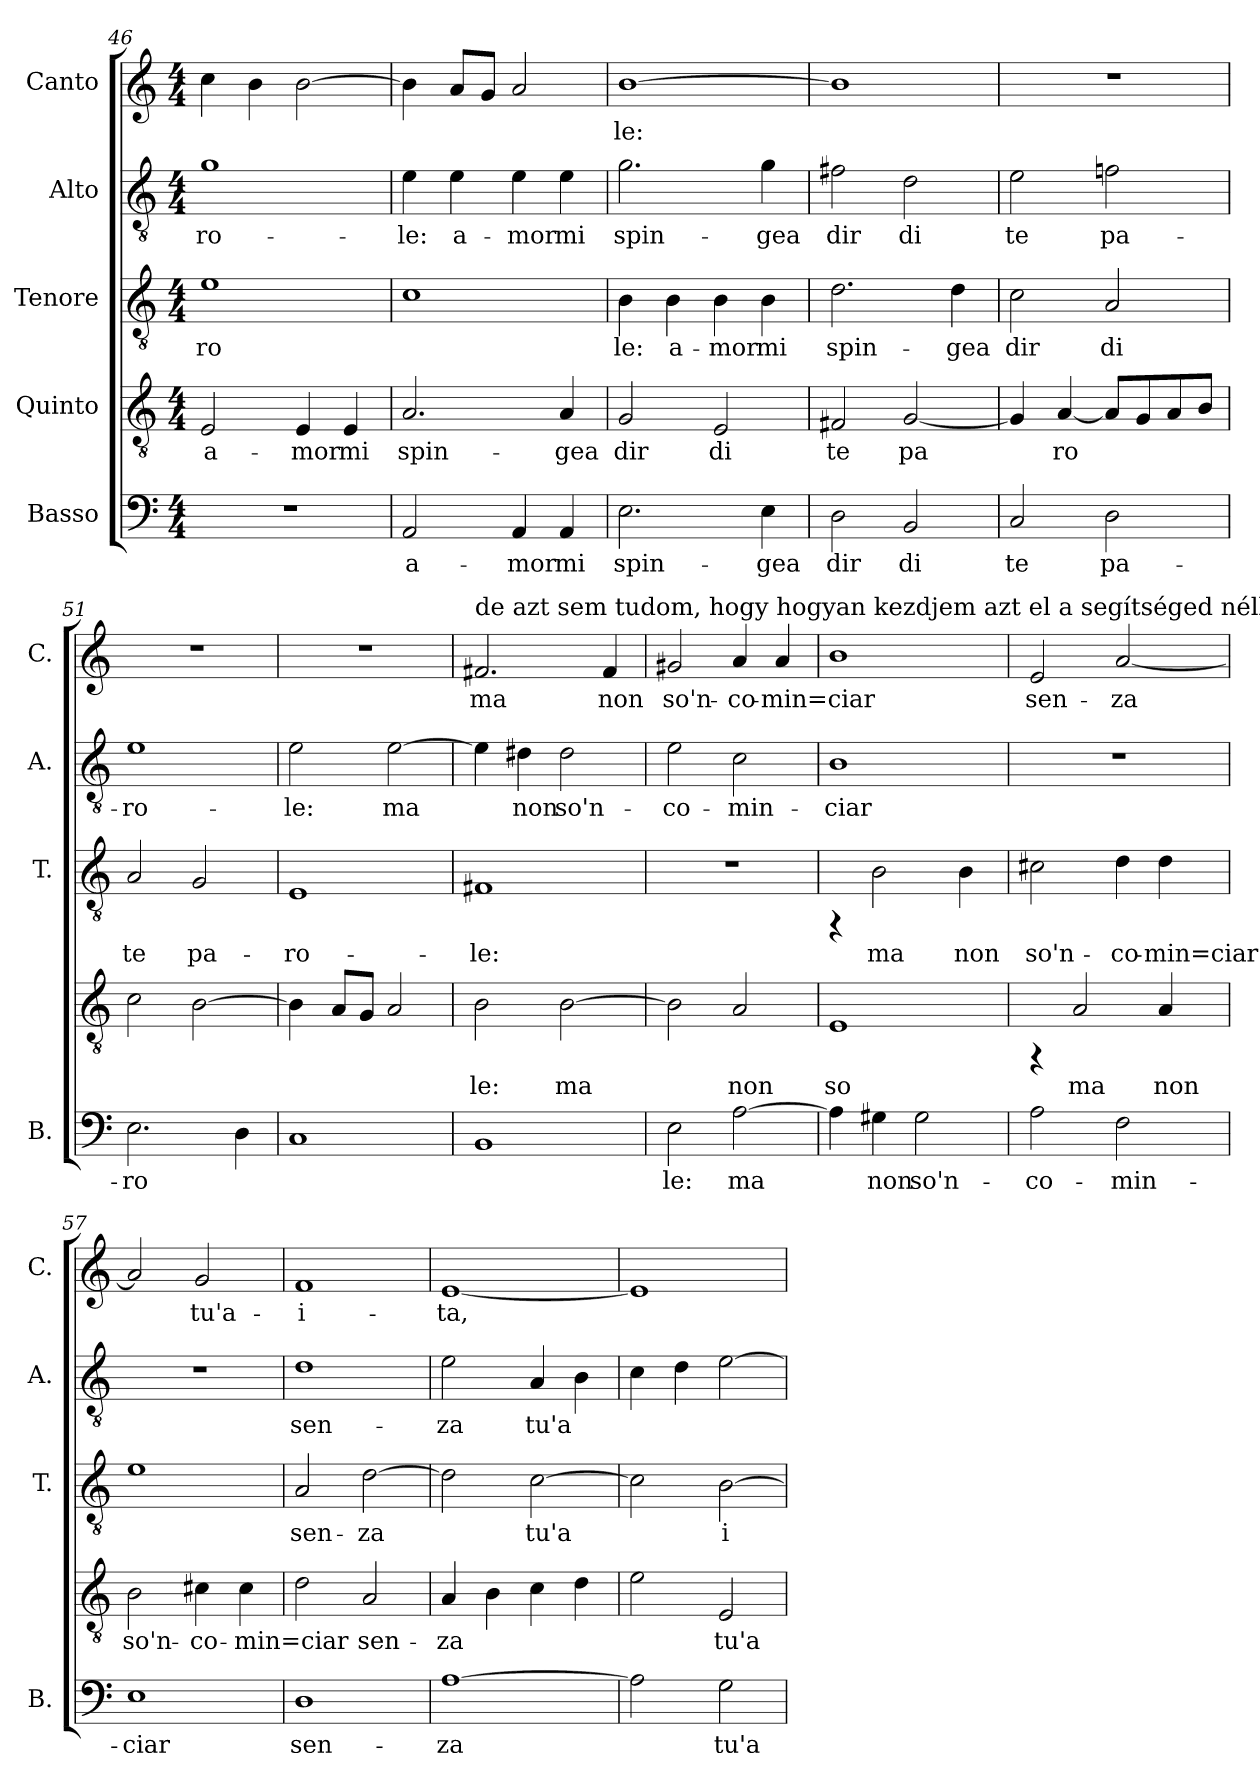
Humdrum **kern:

**kern	**text	**kern	**text	**kern	**text	**kern	**text	**kern	**text
*part5	*part5	*part4	*part4	*part3	*part3	*part2	*part2	*part1	*part1
*staff5	*staff5	*staff4	*staff4	*staff3	*staff3	*staff2	*staff2	*staff1	*staff1
*I"Basso	*	*I"Quinto	*	*I"Tenore	*	*I"Alto	*	*I"Canto	*
*I'B.	*	*	*	*I'T.	*	*I'A.	*	*I'C.	*
*clefF4	*	*clefGv2	*	*clefGv2	*	*clefGv2	*	*clefG2	*
*k[]	*	*k[]	*	*k[]	*	*k[]	*	*k[]	*
*C:	*	*C:	*	*C:	*	*C:	*	*C:	*
*M4/4	*	*M4/4	*	*M4/4	*	*M4/4	*	*M4/4	*
=46	=46	=46	=46	=46	=46	=46	=46	=46	=46
!	!	!	!LO:LY:b:cj	!	!LO:LY:b:cj	!	!LO:LY:b:cj	!	!LO:LY:b:cj
1r	.	2E/	a-	1e	-ro-	1g	-ro-	4cc\	--
!	!	!	!	!	!	!	!	!	!LO:LY:b:cj
.	.	.	.	.	.	.	.	4b\	--
!	!	!	!LO:LY:b:cj	!	!	!	!	!	!LO:LY:b:cj
.	.	4E/	-mor	.	.	.	.	[>2b\	--
!	!	!	!LO:LY:b:cj	!	!	!	!	!	!
.	.	4E/	mi	.	.	.	.	.	.
=47	=47	=47	=47	=47	=47	=47	=47	=47	=47
!	!LO:LY:b:cj	!	!LO:LY:b:cj	!	!LO:LY:b:cj	!	!LO:LY:b:cj	!	!LO:LY:b:cj
2AA/	a-	2.A/	spin-	1c	--	4e\	-le:	4b\]	--
!	!	!	!	!	!	!	!LO:LY:b:cj	!	!LO:LY:b:cj
.	.	.	.	.	.	4e\	a-	8a/L	--
!	!	!	!	!	!	!	!	!	!LO:LY:b:cj
.	.	.	.	.	.	.	.	8g/J	--
!	!LO:LY:b:cj	!	!	!	!	!	!LO:LY:b:cj	!	!LO:LY:b:cj
4AA/	-mor	.	.	.	.	4e\	-mor	2a/	--
!	!LO:LY:b:cj	!	!LO:LY:b:cj	!	!	!	!LO:LY:b:cj	!	!
4AA/	mi	4A/	-gea	.	.	4e\	mi	.	.
=48	=48	=48	=48	=48	=48	=48	=48	=48	=48
!	!LO:LY:b:cj	!	!LO:LY:b:cj	!	!LO:LY:b:cj	!	!LO:LY:b:cj	!	!LO:LY:b:cj
2.E\	spin-	2G/	dir	4B\	-le:	2.g\	spin-	[>1b	-le:
!	!	!	!	!	!LO:LY:b:cj	!	!	!	!
.	.	.	.	4B\	a-	.	.	.	.
!	!	!	!LO:LY:b:cj	!	!LO:LY:b:cj	!	!	!	!
.	.	2E/	di	4B\	-mor	.	.	.	.
!	!LO:LY:b:cj	!	!	!	!LO:LY:b:cj	!	!LO:LY:b:cj	!	!
4E\	-gea	.	.	4B\	mi	4g\	-gea	.	.
=49	=49	=49	=49	=49	=49	=49	=49	=49	=49
!	!LO:LY:b:cj	!	!LO:LY:b:cj	!	!LO:LY:b:cj	!	!LO:LY:b:cj	!	!LO:LY:b:cj
2D\	dir	2F#X/	te	2.d\	spin-	2f#X\	dir	1b]	.
!	!LO:LY:b:cj	!	!LO:LY:b:cj	!	!	!	!LO:LY:b:cj	!	!
2BB/	di	[<2G/	pa-	.	.	2d\	di	.	.
!	!	!	!	!	!LO:LY:b:cj	!	!	!	!
.	.	.	.	4d\	-gea	.	.	.	.
=50	=50	=50	=50	=50	=50	=50	=50	=50	=50
!	!LO:LY:b:cj	!	!LO:LY:b:cj	!	!LO:LY:b:cj	!	!LO:LY:b:cj	!	!
2C/	te	4G/]	--	2c\	dir	2e\	te	1r	.
!	!	!	!LO:LY:b:cj	!	!	!	!	!	!
.	.	[<4A/	-ro-	.	.	.	.	.	.
!	!LO:LY:b:cj	!	!LO:LY:b:cj	!	!LO:LY:b:cj	!	!LO:LY:b:cj	!	!
2D\	pa-	8A/L]	--	2A/	di	2fn\	pa-	.	.
!	!	!	!LO:LY:b:cj	!	!	!	!	!	!
.	.	8G/	--	.	.	.	.	.	.
!	!	!	!LO:LY:b:cj	!	!	!	!	!	!
.	.	8A/	--	.	.	.	.	.	.
!	!	!	!LO:LY:b:cj	!	!	!	!	!	!
.	.	8B/J	--	.	.	.	.	.	.
=51	=51	=51	=51	=51	=51	=51	=51	=51	=51
!	!LO:LY:b:cj	!	!LO:LY:b:cj	!	!LO:LY:b:cj	!	!LO:LY:b:cj	!	!
2.E\	-ro-	2c\	--	2A/	te	1e	-ro-	1r	.
!	!	!	!LO:LY:b:cj	!	!LO:LY:b:cj	!	!	!	!
.	.	[<2B\	--	2G/	pa-	.	.	.	.
!	!LO:LY:b:cj	!	!	!	!	!	!	!	!
4D\	--	.	.	.	.	.	.	.	.
!!LO:LB:g=z
=52	=52	=52	=52	=52	=52	=52	=52	=52	=52
!	!LO:LY:b:cj	!	!LO:LY:b:cj	!	!LO:LY:b:cj	!	!LO:LY:b:cj	!	!
1C	--	4B\]	--	1E	-ro-	2e\	-le:	1r	.
!	!	!	!LO:LY:b:cj	!	!	!	!	!	!
.	.	8A/L	--	.	.	.	.	.	.
!	!	!	!LO:LY:b:cj	!	!	!	!	!	!
.	.	8G/J	--	.	.	.	.	.	.
!	!	!	!LO:LY:b:cj	!	!	!	!LO:LY:b:cj	!	!
.	.	2A/	--	.	.	[>2e\	ma	.	.
=53	=53	=53	=53	=53	=53	=53	=53	=53	=53
!	!	!	!	!	!	!	!	!LO:TX:a:t=de azt sem tudom, hogy hogyan kezdjem azt el a segítséged nélkül,	!
!	!LO:LY:b:cj	!	!LO:LY:b:cj	!	!LO:LY:b:cj	!	!LO:LY:b:cj	!	!LO:LY:b:cj
1BB	--	2B\	-le:	1F#X	-le:	4e\]	.	2.f#X/	ma
!	!	!	!	!	!	!	!LO:LY:b:cj	!	!
.	.	.	.	.	.	4d#X\	non	.	.
!	!	!	!LO:LY:b:cj	!	!	!	!LO:LY:b:cj	!	!
.	.	[>2B\	ma	.	.	2d#\	so'n-	.	.
!	!	!	!	!	!	!	!	!	!LO:LY:b:cj
.	.	.	.	.	.	.	.	4f#/	non
=54	=54	=54	=54	=54	=54	=54	=54	=54	=54
!	!LO:LY:b:cj	!	!LO:LY:b:cj	!	!	!	!LO:LY:b:cj	!	!LO:LY:b:cj
2E\	-le:	2B\]	.	1r	.	2e\	-co-	2g#X/	so'n-
!	!LO:LY:b:cj	!	!LO:LY:b:cj	!	!	!	!LO:LY:b:cj	!	!LO:LY:b:cj
[>2A\	ma	2A/	non	.	.	2c\	-min-	4a/	-co-
!	!	!	!	!	!	!	!	!	!LO:LY:b:cj
.	.	.	.	.	.	.	.	4a/	-min=ciar
=55	=55	=55	=55	=55	=55	=55	=55	=55	=55
!	!LO:LY:b:cj	!	!LO:LY:b:cj	!	!	!	!LO:LY:b:cj	!	!LO:LY:b:cj
4A\]	.	1E	so	4rFF	.	1B	-ciar	1b	.
!	!LO:LY:b:cj	!	!	!	!LO:LY:b:cj	!	!	!	!
4G#X\	non	.	.	2B\	ma	.	.	.	.
!	!LO:LY:b:cj	!	!	!	!	!	!	!	!
2G#\	so'n-	.	.	.	.	.	.	.	.
!	!	!	!	!	!LO:LY:b:cj	!	!	!	!
.	.	.	.	4B\	non	.	.	.	.
=56	=56	=56	=56	=56	=56	=56	=56	=56	=56
!	!LO:LY:b:cj	!	!	!	!LO:LY:b:cj	!	!	!	!LO:LY:b:cj
2A\	-co-	4rFF	.	2c#X\	so'n-	1r	.	2e/	sen-
!	!	!	!LO:LY:b:cj	!	!	!	!	!	!
.	.	2A/	ma	.	.	.	.	.	.
!	!LO:LY:b:cj	!	!	!	!LO:LY:b:cj	!	!	!	!LO:LY:b:cj
2F\	-min-	.	.	4d\	-co-	.	.	[<2a/	-za
!	!	!	!LO:LY:b:cj	!	!LO:LY:b:cj	!	!	!	!
.	.	4A/	non	4d\	-min=ciar	.	.	.	.
=57	=57	=57	=57	=57	=57	=57	=57	=57	=57
!	!LO:LY:b:cj	!	!LO:LY:b:cj	!	!LO:LY:b:cj	!	!	!	!LO:LY:b:cj
1E	-ciar	2B\	so'n-	1e	.	1r	.	2a/]	.
!	!	!	!LO:LY:b:cj	!	!	!	!	!	!LO:LY:b:cj
.	.	4c#X\	-co-	.	.	.	.	2g/	tu'a-
!	!	!	!LO:LY:b:cj	!	!	!	!	!	!
.	.	4c#\	-min=ciar	.	.	.	.	.	.
=58	=58	=58	=58	=58	=58	=58	=58	=58	=58
!	!LO:LY:b:cj	!	!LO:LY:b:cj	!	!LO:LY:b:cj	!	!LO:LY:b:cj	!	!LO:LY:b:cj
1D	sen-	2d\	.	2A/	sen-	1d	sen-	1f	-i-
!	!	!	!LO:LY:b:cj	!	!LO:LY:b:cj	!	!	!	!
.	.	2A/	sen-	[<2d\	-za	.	.	.	.
!!LO:PB:g=z
=59	=59	=59	=59	=59	=59	=59	=59	=59	=59
!	!LO:LY:b:cj	!	!LO:LY:b:cj	!	!LO:LY:b:cj	!	!LO:LY:b:cj	!	!LO:LY:b:cj
[>1A	-za	4A/	-za	2d\]	.	2e\	-za	[<1e	-ta,
!	!	!	!LO:LY:b:cj	!	!	!	!	!	!
.	.	4B\	.	.	.	.	.	.	.
!	!	!	!LO:LY:b:cj	!	!LO:LY:b:cj	!	!LO:LY:b:cj	!	!
.	.	4c\	.	[>2c\	tu'a-	4A/	tu'a-	.	.
!	!	!	!LO:LY:b:cj	!	!	!	!LO:LY:b:cj	!	!
.	.	4d\	.	.	.	4B\	--	.	.
=60	=60	=60	=60	=60	=60	=60	=60	=60	=60
!	!LO:LY:b:cj	!	!LO:LY:b:cj	!	!LO:LY:b:cj	!	!LO:LY:b:cj	!	!LO:LY:b:cj
2A\]	.	2e\	.	2c\]	--	4c\	--	1e]	.
!	!	!	!	!	!	!	!LO:LY:b:cj	!	!
.	.	.	.	.	.	4d\	--	.	.
!	!LO:LY:b:cj	!	!LO:LY:b:cj	!	!LO:LY:b:cj	!	!LO:LY:b:cj	!	!
2G\	tu'a-	2E/	tu'a-	[>2B\	-i-	[>2e\	--	.	.
=	=	=	=	=	=	=	=	=	=
*-	*-	*-	*-	*-	*-	*-	*-	*-	*-
